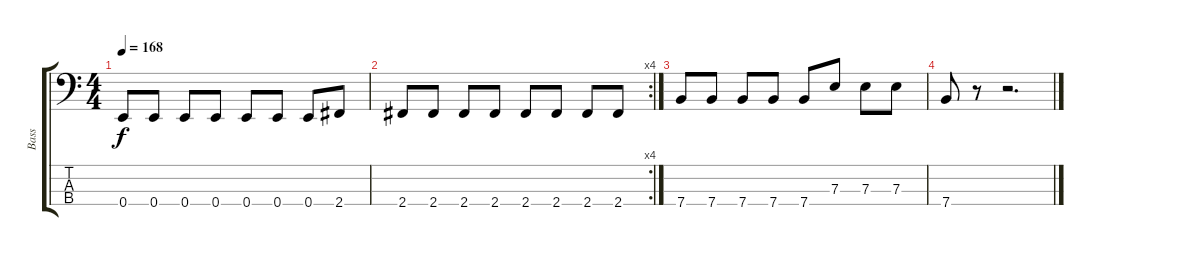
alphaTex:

\track ("Bass" "Bass") {instrument electricbassfinger}
\staff {score tabs}
\tuning (G2 D2 A1 E1) {hide}
\ts (4 4)
\tempo 168
\clef f4
\ks c
0.4.8{dy f} 0.4.8 0.4.8 0.4.8 0.4.8 0.4.8 0.4.8 2.4.8 |
\rc 4
2.4.8 2.4.8 2.4.8 2.4.8 2.4.8 2.4.8 2.4.8 2.4.8 |
7.4.8 7.4.8 7.4.8 7.4.8 7.4.8 7.3.8 7.3.8 7.3.8 |
7.4.8 r.8 r.2{d}
